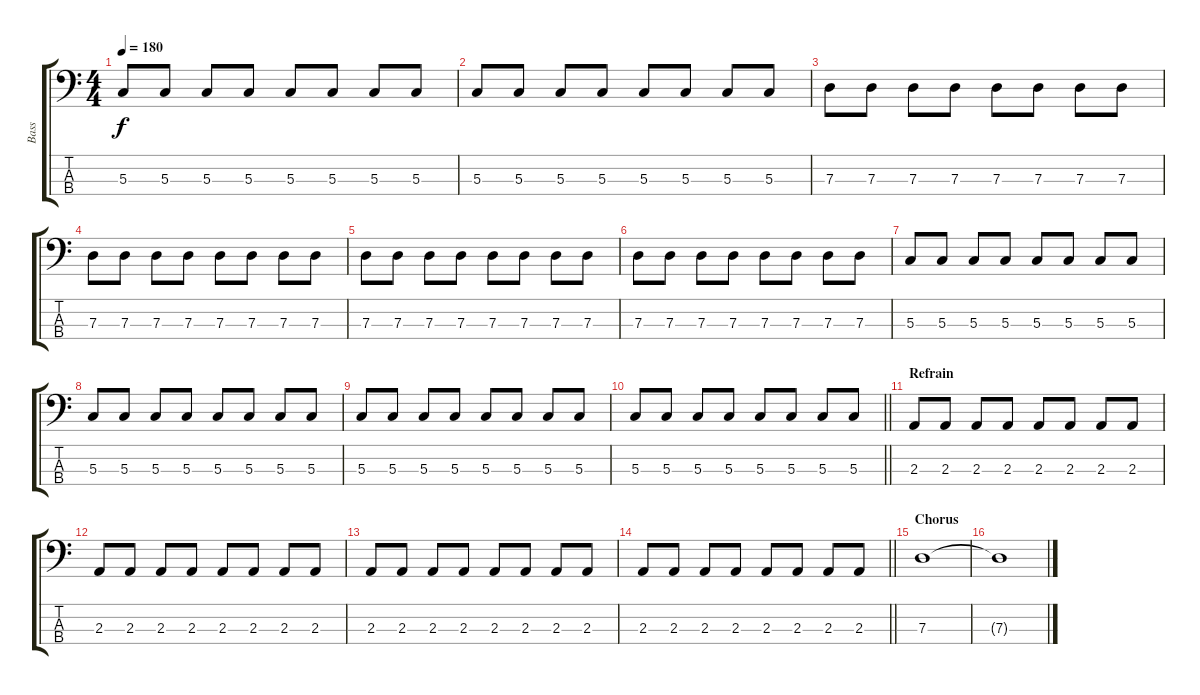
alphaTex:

\track ("Bass" "Bass") {instrument electricbasspick}
\staff {score tabs}
\tuning (F2 C2 G1 D1) {hide}
\ts (4 4)
\tempo 180
\clef f4
\ks c
5.3.8{dy f} 5.3.8 5.3.8 5.3.8 5.3.8 5.3.8 5.3.8 5.3.8 |
5.3.8 5.3.8 5.3.8 5.3.8 5.3.8 5.3.8 5.3.8 5.3.8 |
7.3.8 7.3.8 7.3.8 7.3.8 7.3.8 7.3.8 7.3.8 7.3.8 |
7.3.8 7.3.8 7.3.8 7.3.8 7.3.8 7.3.8 7.3.8 7.3.8 |
7.3.8 7.3.8 7.3.8 7.3.8 7.3.8 7.3.8 7.3.8 7.3.8 |
7.3.8 7.3.8 7.3.8 7.3.8 7.3.8 7.3.8 7.3.8 7.3.8 |
5.3.8 5.3.8 5.3.8 5.3.8 5.3.8 5.3.8 5.3.8 5.3.8 |
5.3.8 5.3.8 5.3.8 5.3.8 5.3.8 5.3.8 5.3.8 5.3.8 |
5.3.8 5.3.8 5.3.8 5.3.8 5.3.8 5.3.8 5.3.8 5.3.8 |
\barLineRight lightlight
5.3.8 5.3.8 5.3.8 5.3.8 5.3.8 5.3.8 5.3.8 5.3.8 |
\section ("" "Refrain")
2.3.8 2.3.8 2.3.8 2.3.8 2.3.8 2.3.8 2.3.8 2.3.8 |
2.3.8 2.3.8 2.3.8 2.3.8 2.3.8 2.3.8 2.3.8 2.3.8 |
2.3.8 2.3.8 2.3.8 2.3.8 2.3.8 2.3.8 2.3.8 2.3.8 |
\barLineRight lightlight
2.3.8 2.3.8 2.3.8 2.3.8 2.3.8 2.3.8 2.3.8 2.3.8 |
\section ("" "Chorus")
7.3.1 |
7.3{t}.1
